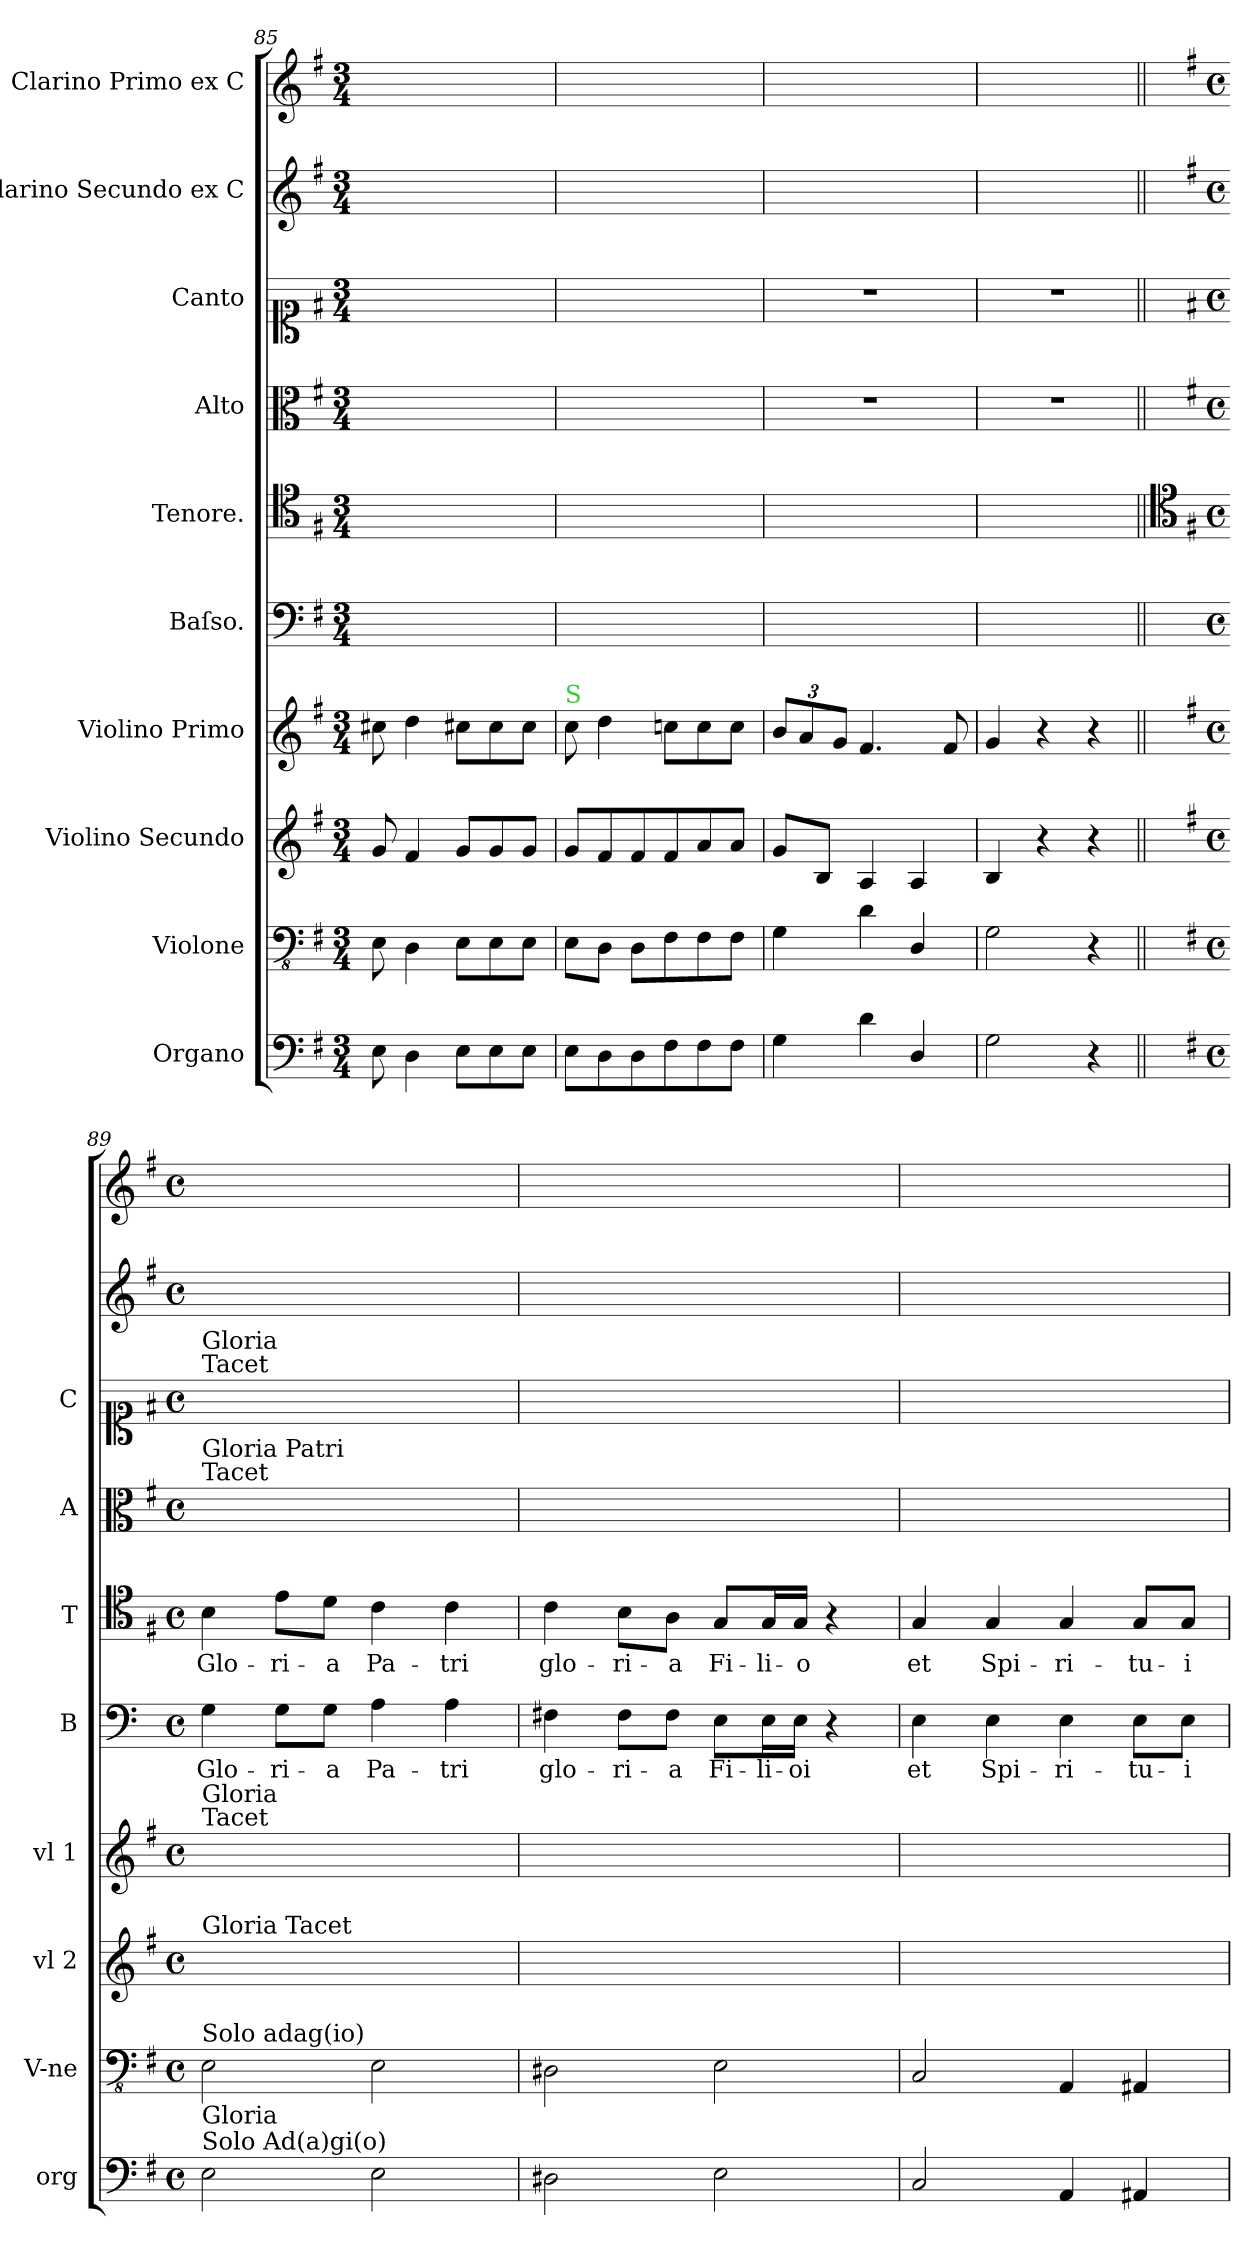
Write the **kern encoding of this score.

**kern	**kern	**kern	**kern	**kern	**text	**kern	**text	**kern	**kern	**kern	**kern
*part10	*part9	*part8	*part7	*part6	*part6	*part5	*part5	*part4	*part3	*part2	*part1
*staff10	*staff9	*staff8	*staff7	*staff6	*staff6	*staff5	*staff5	*staff4	*staff3	*staff2	*staff1
*I"Organo	*I"Violone	*I"Violino Secundo	*I"Violino Primo	*I"Baſso.	*	*I"Tenore.	*	*I"Alto	*I"Canto	*I"Clarino Secundo ex C	*I"Clarino Primo ex C
*I'org	*I'V-ne	*I'vl 2	*I'vl 1	*I'B	*	*I'T	*	*I'A	*I'C	*	*
*clefF4	*clefFv4	*clefG2	*clefG2	*clefF4	*	*clefC4	*	*clefC3	*clefC1	*clefG2	*clefG2
*k[f#]	*k[f#]	*k[f#]	*k[f#]	*k[f#]	*	*k[f#]	*	*k[f#]	*k[f#]	*k[f#]	*k[f#]
*M3/4	*M3/4	*M3/4	*M3/4	*M3/4	*	*M3/4	*	*M3/4	*M3/4	*M3/4	*M3/4
=85	=85	=85	=85	=85	=85	=85	=85	=85	=85	=85	=85
8E\	8EE\	8g/	8cc#X\	2.ryy	.	2.ryy	.	2.ryy	2.ryy	2.ryy	2.ryy
4D\	4DD\	4f#/	4dd\	.	.	.	.	.	.	.	.
8E\L	8EE\L	8g/L	8cc#X\L	.	.	.	.	.	.	.	.
8E\	8EE\	8g/	8cc#\	.	.	.	.	.	.	.	.
8E\J	8EE\J	8g/J	8cc#\J	.	.	.	.	.	.	.	.
=86	=86	=86	=86	=86	=86	=86	=86	=86	=86	=86	=86
!	!	!	!LO:TX:a:color=limegreen:t=S	!	!	!	!	!	!	!	!
8E\L	8EE\L	8g/L	8cc\	2.ryy	.	2.ryy	.	2.ryy	2.ryy	2.ryy	2.ryy
8D\	8DD\J	8f#/	4dd\	.	.	.	.	.	.	.	.
8D\	8DD\L	8f#/	.	.	.	.	.	.	.	.	.
8F#\	8FF#\	8f#/	8ccn\L	.	.	.	.	.	.	.	.
8F#\	8FF#\	8a/	8cc\	.	.	.	.	.	.	.	.
8F#\J	8FF#\J	8a/J	8cc\J	.	.	.	.	.	.	.	.
=87	=87	=87	=87	=87	=87	=87	=87	=87	=87	=87	=87
4G\	4GG\	8g/L	12b/L	2.ryy	.	2.ryy	.	2.r	2.r	2.ryy	2.ryy
.	.	.	12a/	.	.	.	.	.	.	.	.
.	.	8B/J	.	.	.	.	.	.	.	.	.
.	.	.	12g/J	.	.	.	.	.	.	.	.
4d\	4D\	4A/	4.f#/	.	.	.	.	.	.	.	.
4D/	4DD/	4A/	.	.	.	.	.	.	.	.	.
.	.	.	8f#/	.	.	.	.	.	.	.	.
=88	=88	=88	=88	=88	=88	=88	=88	=88	=88	=88	=88
2G\	2GG\	4B/	4g/	2.ryy	.	2.ryy	.	2.r	2.r	2.ryy	2.ryy
.	.	4r	4r	.	.	.	.	.	.	.	.
4r	4r	4r	4r	.	.	.	.	.	.	.	.
=89||	=89||	=89||	=89||	=89||	=89||	=89||	=89||	=89||	=89||	=89||	=89||
*	*	*	*	*	*	*clefC4	*	*	*	*	*
*	*	*	*	*k[]	*	*k[f#]	*	*	*	*	*
*M4/4	*M4/4	*M4/4	*M4/4	*M4/4	*	*M4/4	*	*M4/4	*M4/4	*M4/4	*M4/4
*met(c)	*met(c)	*met(c)	*met(c)	*met(c)	*	*met(c)	*	*met(c)	*met(c)	*met(c)	*met(c)
!	!	!	!	!	!	!	!	!	!LO:TX:a:t=Gloria\nTacet	!	!
!	!	!	!	!	!	!	!	!LO:TX:a:t=Gloria Patri\nTacet	!	!	!
!	!	!	!LO:TX:a:t=Gloria\nTacet	!	!	!	!	!	!	!	!
!	!	!LO:TX:a:t=Gloria Tacet	!	!	!	!	!	!	!	!	!
!	!LO:TX:a:t=Solo adag(io)	!	!	!	!	!	!	!	!	!	!
!	!LO:TX:b:t=Gloria	!	!	!	!	!	!	!	!	!	!
!LO:TX:a:t=Solo Ad(a)gi(o)	!	!	!	!	!	!	!	!	!	!	!
2E\	2EE\	1ryy	1ryy	4G\	Glo-	4B\	Glo-	1ryy	1ryy	1ryy	1ryy
.	.	.	.	8G\L	-ri-	8e\L	-ri-	.	.	.	.
.	.	.	.	8G\J	-a	8d\J	-a	.	.	.	.
2E\	2EE\	.	.	4A\	Pa-	4c\	Pa-	.	.	.	.
.	.	.	.	4A\	-tri	4c\	-tri	.	.	.	.
=90	=90	=90	=90	=90	=90	=90	=90	=90	=90	=90	=90
2D#X\	2DD#X\	1ryy	1ryy	4F#X\	glo-	4c\	glo-	1ryy	1ryy	1ryy	1ryy
.	.	.	.	8F#\L	-ri-	8B\L	-ri-	.	.	.	.
.	.	.	.	8F#\J	-a	8A\J	-a	.	.	.	.
2E\	2EE\	.	.	8E\L	Fi-	8G/L	Fi-	.	.	.	.
.	.	.	.	16E\L	-li-	16G/L	-li-	.	.	.	.
.	.	.	.	16E\JJ	-oi	16G/JJ	-o	.	.	.	.
.	.	.	.	4r	.	4r	.	.	.	.	.
=91	=91	=91	=91	=91	=91	=91	=91	=91	=91	=91	=91
2C/	2CC/	1ryy	1ryy	4E\	et	4G/	et	1ryy	1ryy	1ryy	1ryy
.	.	.	.	4E\	Spi-	4G/	Spi-	.	.	.	.
4AA/	4AAA/	.	.	4E\	-ri-	4G/	-ri-	.	.	.	.
4AA#X/	4AAA#X/	.	.	8E\L	-tu-	8G/L	-tu-	.	.	.	.
.	.	.	.	8E\J	-i	8G/J	-i	.	.	.	.
=	=	=	=	=	=	=	=	=	=	=	=
*-	*-	*-	*-	*-	*-	*-	*-	*-	*-	*-	*-
